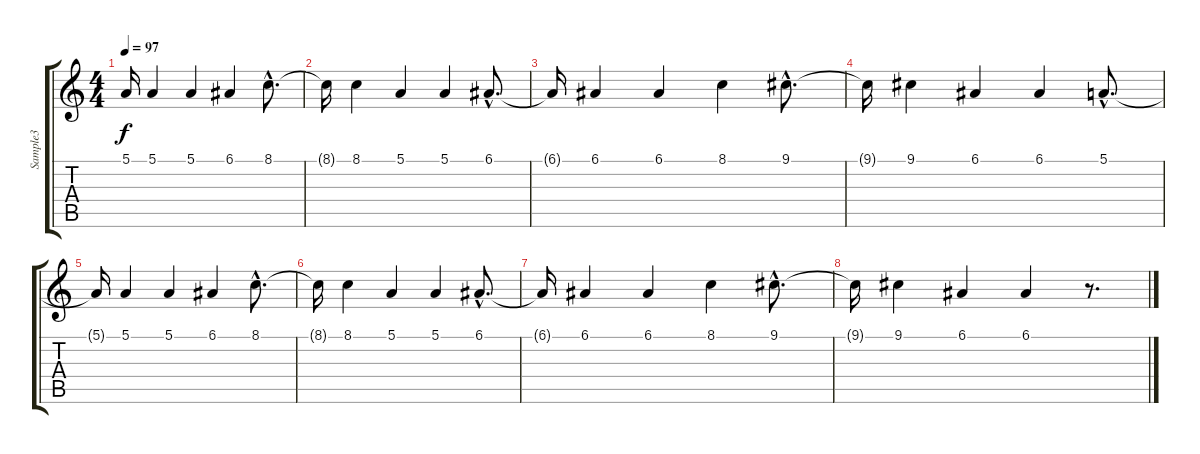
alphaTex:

\track ("Sample3" "Sample3") {instrument acousticgrandpiano}
\staff {score tabs}
\tuning (E4 B3 G3 D3 A2 E2) {hide}
\ts (4 4)
\tempo 97
\clef g2
\ks c
5.1{t}.16{dy f} 5.1.4 5.1.4 6.1.4 8.1{hac}.8{d} |
8.1{t}.16 8.1.4 5.1.4 5.1.4 6.1{hac}.8{d} |
6.1{t}.16 6.1.4 6.1.4 8.1.4 9.1{hac}.8{d} |
9.1{t}.16 9.1.4 6.1.4 6.1.4 5.1{hac}.8{d} |
5.1{t}.16 5.1.4 5.1.4 6.1.4 8.1{hac}.8{d} |
8.1{t}.16 8.1.4 5.1.4 5.1.4 6.1{hac}.8{d} |
6.1{t}.16 6.1.4 6.1.4 8.1.4 9.1{hac}.8{d} |
9.1{t}.16 9.1.4 6.1.4 6.1.4 r.8{d}
